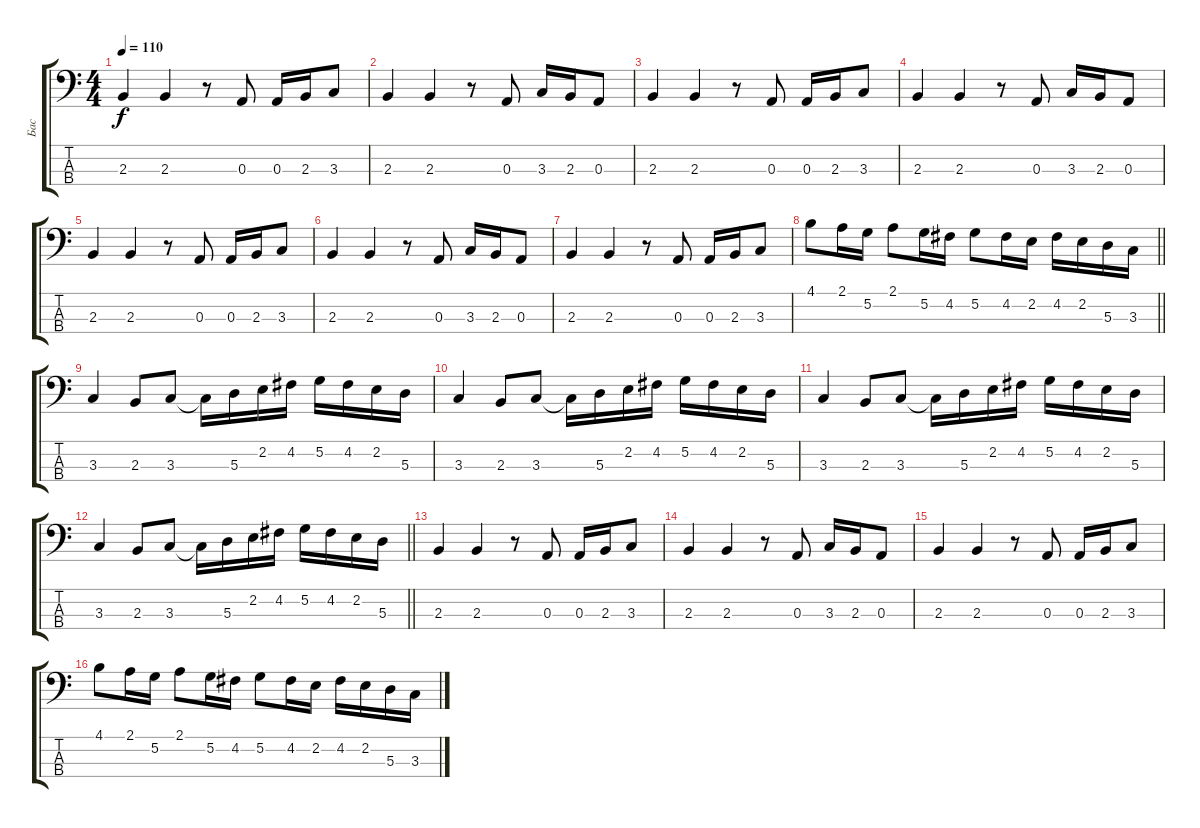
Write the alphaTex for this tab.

\track ("Бас" "Бас") {instrument electricbassfinger}
\staff {score tabs}
\tuning (G2 D2 A1 E1) {hide}
\ts (4 4)
\tempo 110
\clef f4
\ks c
2.3.4{dy f} 2.3.4 r.8 0.3.8 0.3.16 2.3.16 3.3.8 |
2.3.4 2.3.4 r.8 0.3.8 3.3.16 2.3.16 0.3.8 |
2.3.4 2.3.4 r.8 0.3.8 0.3.16 2.3.16 3.3.8 |
2.3.4 2.3.4 r.8 0.3.8 3.3.16 2.3.16 0.3.8 |
2.3.4 2.3.4 r.8 0.3.8 0.3.16 2.3.16 3.3.8 |
2.3.4 2.3.4 r.8 0.3.8 3.3.16 2.3.16 0.3.8 |
2.3.4 2.3.4 r.8 0.3.8 0.3.16 2.3.16 3.3.8 |
\barLineRight lightlight
4.1.8 2.1.16 5.2.16 2.1.8 5.2.16 4.2.16 5.2.8 4.2.16 2.2.16 4.2.16 2.2.16 5.3.16 3.3.16 |
3.3.4 2.3.8 3.3.8 3.3{t}.16 5.3.16 2.2.16 4.2.16 5.2.16 4.2.16 2.2.16 5.3.16 |
3.3.4 2.3.8 3.3.8 3.3{t}.16 5.3.16 2.2.16 4.2.16 5.2.16 4.2.16 2.2.16 5.3.16 |
3.3.4 2.3.8 3.3.8 3.3{t}.16 5.3.16 2.2.16 4.2.16 5.2.16 4.2.16 2.2.16 5.3.16 |
\barLineRight lightlight
3.3.4 2.3.8 3.3.8 3.3{t}.16 5.3.16 2.2.16 4.2.16 5.2.16 4.2.16 2.2.16 5.3.16 |
2.3.4 2.3.4 r.8 0.3.8 0.3.16 2.3.16 3.3.8 |
2.3.4 2.3.4 r.8 0.3.8 3.3.16 2.3.16 0.3.8 |
2.3.4 2.3.4 r.8 0.3.8 0.3.16 2.3.16 3.3.8 |
4.1.8 2.1.16 5.2.16 2.1.8 5.2.16 4.2.16 5.2.8 4.2.16 2.2.16 4.2.16 2.2.16 5.3.16 3.3.16
